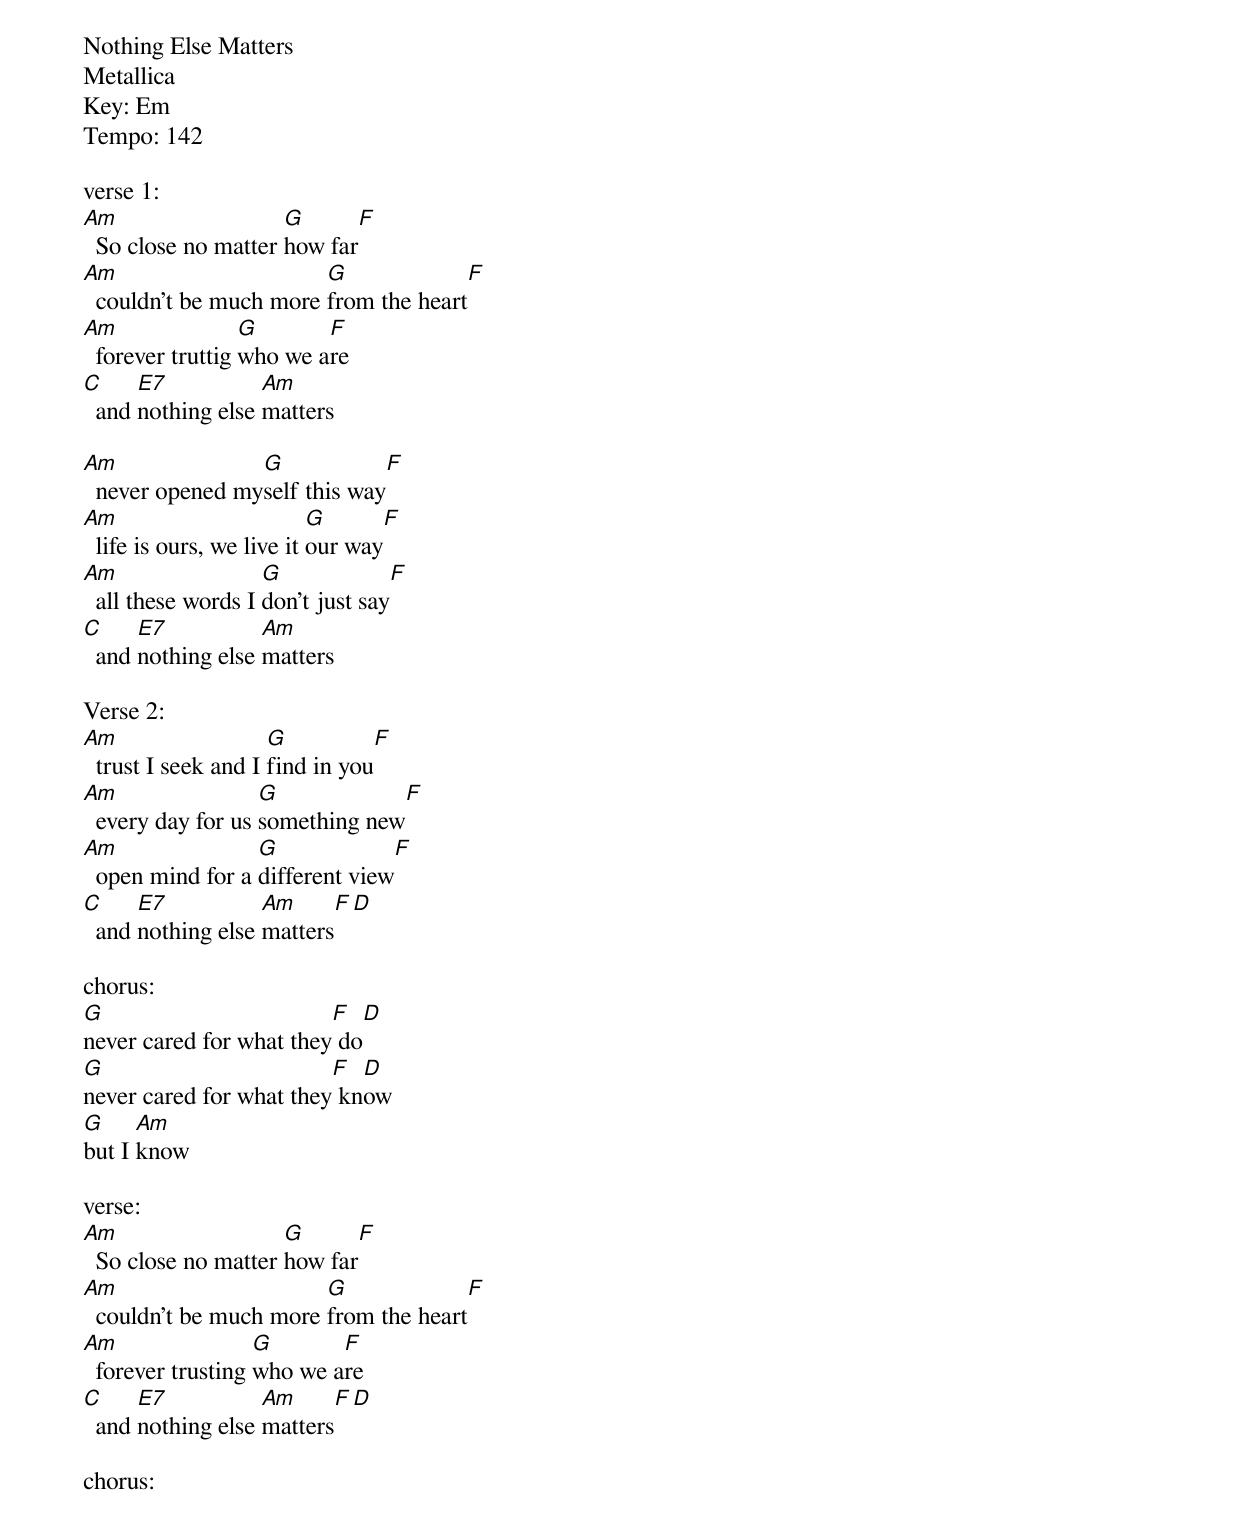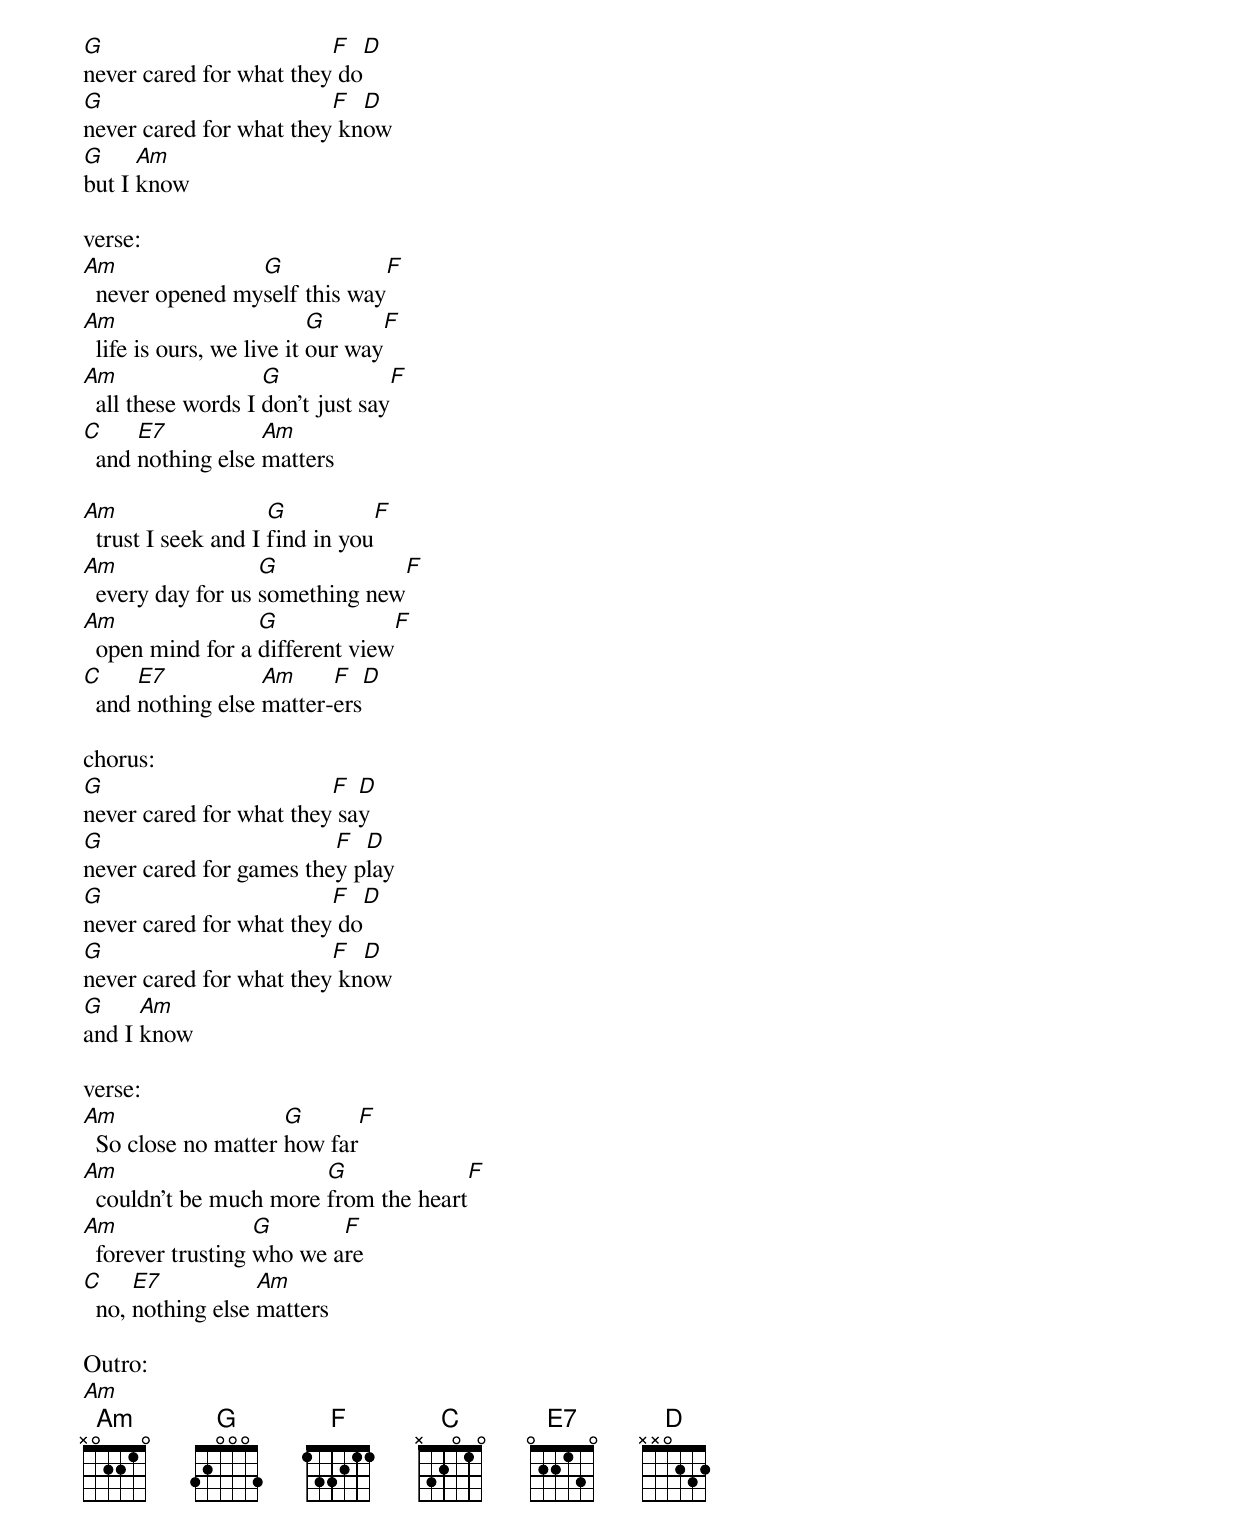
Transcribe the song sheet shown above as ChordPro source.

Nothing Else Matters
Metallica
Key: Em
Tempo: 142

verse 1:
[Am]  So close no matter [G]how far[F]
[Am]  couldn't be much more [G]from the heart[F]
[Am]  forever truttig [G]who we a[F]re
[C]  and [E7]nothing else [Am]matters
{end_of_verse}

[Am]  never opened my[G]self this way[F]
[Am]  life is ours, we live it [G]our way[F]
[Am]  all these words I [G]don't just say[F]
[C]  and [E7]nothing else [Am]matters

Verse 2:
[Am]  trust I seek and I [G]find in you[F]
[Am]  every day for us [G]something new[F]
[Am]  open mind for a [G]different view[F]
[C]  and [E7]nothing else [Am]matters[F][D]

chorus:
[G]never cared for what they[F] do[D]
[G]never cared for what they[F] kn[D]ow
[G]but I [Am]know
{end_of_chorus}

verse:
[Am]  So close no matter [G]how far[F]
[Am]  couldn't be much more [G]from the heart[F]
[Am]  forever trusting [G]who we a[F]re
[C]  and [E7]nothing else [Am]matters[F][D]
{end_of_verse}

chorus:
[G]never cared for what they[F] do[D]
[G]never cared for what they[F] kn[D]ow
[G]but I [Am]know
{end_of_chorus}

verse:
[Am]  never opened my[G]self this way[F]
[Am]  life is ours, we live it [G]our way[F]
[Am]  all these words I [G]don't just say[F]
[C]  and [E7]nothing else [Am]matters
{end_of_verse}

[Am]  trust I seek and I [G]find in you[F]
[Am]  every day for us [G]something new[F]
[Am]  open mind for a [G]different view[F]
[C]  and [E7]nothing else [Am]matter-[F]ers[D]

chorus:
[G]never cared for what they[F] sa[D]y
[G]never cared for games the[F]y p[D]lay
[G]never cared for what they[F] do[D]
[G]never cared for what they[F] kn[D]ow
[G]and I [Am]know
{end_of_chorus}

verse:
[Am]  So close no matter [G]how far[F]
[Am]  couldn't be much more [G]from the heart[F]
[Am]  forever trusting [G]who we a[F]re
[C]  no, [E7]nothing else [Am]matters
{end_of_verse}

Outro:
[Am]
